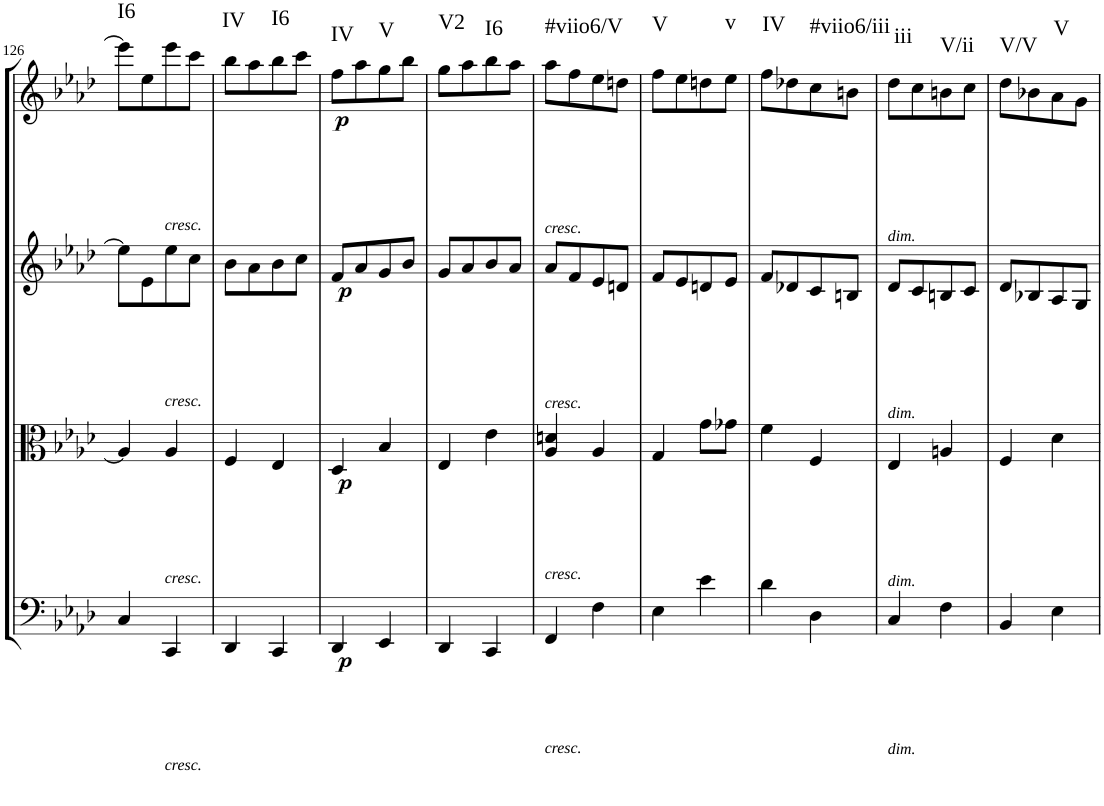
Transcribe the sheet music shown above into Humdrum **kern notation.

**kern	**dynam	**kern	**dynam	**kern	**dynam	**kern	**dynam	**harte
*part4	*part4	*part3	*part3	*part2	*part2	*part1	*part1	*part1
*staff4	*staff4	*staff3	*staff3	*staff2	*staff2	*staff1	*staff1	*
*I"Cello	*	*I"Viola	*	*I"2nd Violin	*	*I"1st Violin	*	*
*	*	*I'Vla	*	*I'Vln	*	*I'Vln	*	*
!!LO:PB:g=z
*clefF4	*	*clefC3	*	*clefG2	*	*clefG2	*	*
*k[b-e-a-d-]	*	*k[b-e-a-d-]	*	*k[b-e-a-d-]	*	*k[b-e-a-d-]	*	*
*A-:	*	*A-:	*	*A-:	*	*A-:	*	*
*M2/4	*	*M2/4	*	*M2/4	*	*M2/4	*	*
=126	=126	=126	=126	=126	=126	=126	=126	=126
!	!	!	!	!	!	!	!	!LO:H:kt=I6
4C/	.	4A-/]	.	8ee-\L]	.	8eee-\L]	.	N
.	.	.	.	8e-\	.	8ee-\	.	.
!	!	!	!	!	!	!LO:TX:b:i:t=cresc.	!	!
!	!	!	!	!LO:TX:b:i:t=cresc.	!	!	!	!
!	!	!LO:TX:b:i:t=cresc.	!	!	!	!	!	!
!LO:TX:b:i:t=cresc.	!	!	!	!	!	!	!	!
4CC/	.	4A-/	.	8ee-\	.	8eee-\	.	.
.	.	.	.	8cc\J	.	8ccc\J	.	.
=127	=127	=127	=127	=127	=127	=127	=127	=127
!	!	!	!	!	!	!	!	!LO:H:kt=IV
4DD-/	.	4F/	.	8b-\L	.	8bb-\L	.	N
.	.	.	.	8a-\	.	8aa-\	.	.
!	!	!	!	!	!	!	!	!LO:H:kt=I6
4CC/	.	4E-/	.	8b-\	.	8bb-\	.	N
.	.	.	.	8cc\J	.	8ccc\J	.	.
=128	=128	=128	=128	=128	=128	=128	=128	=128
!	!LO:DY:b	!	!LO:DY:b	!	!LO:DY:b	!	!LO:DY:b	!LO:H:kt=IV
4DD-/	p	4D-/	p	8f/L	p	8ff\L	p	N
.	.	.	.	8a-/	.	8aa-\	.	.
!	!	!	!	!	!	!	!	!LO:H:kt=V
4EE-/	.	4B-/	.	8g/	.	8gg\	.	N
.	.	.	.	8b-/J	.	8bb-\J	.	.
=129	=129	=129	=129	=129	=129	=129	=129	=129
!	!	!	!	!	!	!	!	!LO:H:kt=V2
4DD-/	.	4E-/	.	8g/L	.	8gg\L	.	N
.	.	.	.	8a-/	.	8aa-\	.	.
!	!	!	!	!	!	!	!	!LO:H:kt=I6
4CC/	.	4e-\	.	8b-/	.	8bb-\	.	N
.	.	.	.	8a-/J	.	8aa-\J	.	.
=130	=130	=130	=130	=130	=130	=130	=130	=130
!	!	!	!	!	!	!LO:TX:b:i:t=cresc.	!	!
!	!	!	!	!LO:TX:b:i:t=cresc.	!	!	!	!
!	!	!LO:TX:b:i:t=cresc.	!	!	!	!	!	!
!LO:TX:b:i:t=cresc.	!	!	!	!	!	!	!	!LO:H:kt=#viio6/V
4FF/	.	4A-/ 4dn/	.	8a-/L	.	8aa-\L	.	N
.	.	.	.	8f/	.	8ff\	.	.
4F\	.	4A-/	.	8e-/	.	8ee-\	.	.
.	.	.	.	8dn/J	.	8ddn\J	.	.
=131	=131	=131	=131	=131	=131	=131	=131	=131
!	!	!	!	!	!	!	!	!LO:H:kt=V
4E-\	.	4G/	.	8f/L	.	8ff\L	.	N
.	.	.	.	8e-/	.	8ee-\	.	.
4e-\	.	8g\L	.	8dn/	.	8ddn\	.	.
!	!	!	!	!	!	!	!	!LO:H:kt=v
.	.	8g-X\J	.	8e-/J	.	8ee-\J	.	N
=132	=132	=132	=132	=132	=132	=132	=132	=132
!	!	!	!	!	!	!	!	!LO:H:kt=IV
4d-\	.	4f\	.	8f/L	.	8ff\L	.	N
.	.	.	.	8d-X/	.	8dd-X\	.	.
!	!	!	!	!	!	!	!	!LO:H:kt=#viio6/iii
4D-\	.	4F/	.	8c/	.	8cc\	.	N
.	.	.	.	8Bn/J	.	8bn\J	.	.
=133	=133	=133	=133	=133	=133	=133	=133	=133
!	!	!	!	!	!	!LO:TX:b:i:t=dim.	!	!
!	!	!	!	!LO:TX:b:i:t=dim.	!	!	!	!
!	!	!LO:TX:b:i:t=dim.	!	!	!	!	!	!
!LO:TX:b:i:t=dim.	!	!	!	!	!	!	!	!LO:H:kt=iii
4C/	.	4E-/	.	8d-/L	.	8dd-\L	.	N
.	.	.	.	8c/	.	8cc\	.	.
!	!	!	!	!	!	!	!	!LO:H:kt=V/ii
4F\	.	4An/	.	8Bn/	.	8bn\	.	N
.	.	.	.	8c/J	.	8cc\J	.	.
=134	=134	=134	=134	=134	=134	=134	=134	=134
!	!	!	!	!	!	!	!	!LO:H:kt=V/V
4BB-/	.	4F/	.	8d-/L	.	8dd-\L	.	N
.	.	.	.	8B-X/	.	8b-X\	.	.
!	!	!	!	!	!	!	!	!LO:H:kt=V
4E-\	.	4d-\	.	8A-/	.	8a-\	.	N
.	.	.	.	8G/J	.	8g\J	.	.
=	=	=	=	=	=	=	=	=
*-	*-	*-	*-	*-	*-	*-	*-	*-
